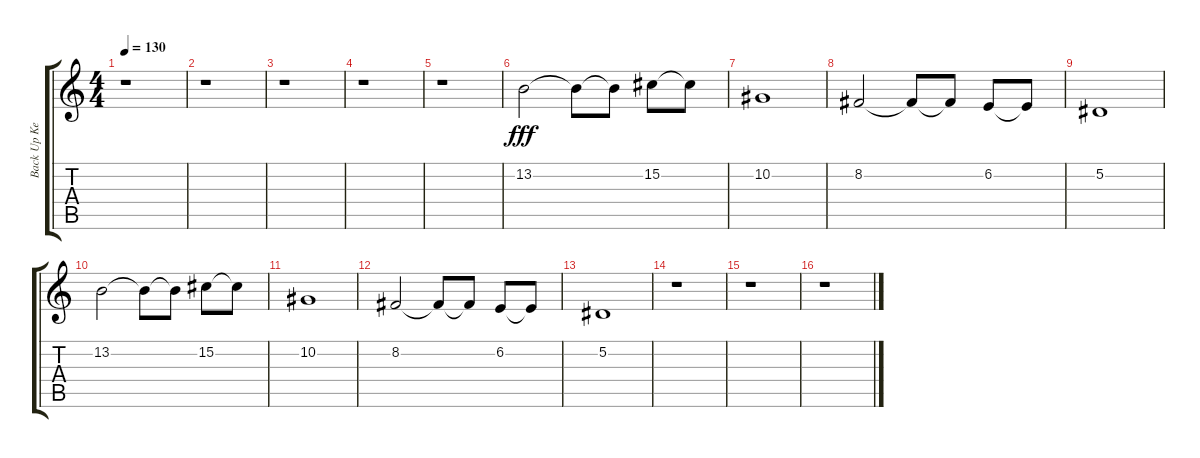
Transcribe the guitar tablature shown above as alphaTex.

\track ("Back Up Keys" "Back Up Ke") {instrument fx7echoes}
\staff {score tabs}
\tuning (Eb4 Bb3 Gb3 Db3 Ab2 Db2) {hide}
\ts (4 4)
\tempo 130
\clef g2
\ks c
r.1{dy f} |
r.1 |
r.1 |
r.1 |
r.1 |
13.2.2{dy fff} 13.2{t}.8 13.2{t}.8 15.2.8 15.2{t}.8 |
10.2.1 |
8.2.2 8.2{t}.8 8.2{t}.8 6.2.8 6.2{t}.8 |
5.2.1 |
13.2.2 13.2{t}.8 13.2{t}.8 15.2.8 15.2{t}.8 |
10.2.1 |
8.2.2 8.2{t}.8 8.2{t}.8 6.2.8 6.2{t}.8 |
5.2.1 |
r.1 |
r.1 |
r.1
